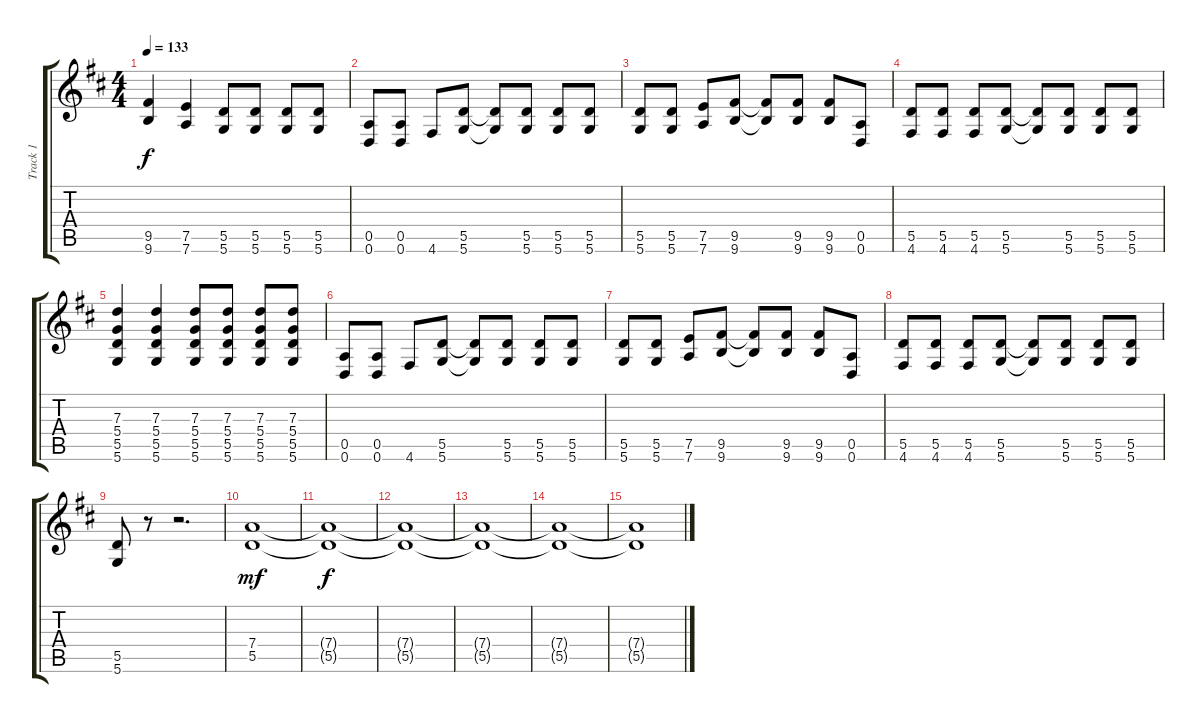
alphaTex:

\track ("Track 1" "Track 1") {instrument distortionguitar}
\staff {score tabs}
\tuning (E4 B3 G3 D3 A2 D2) {hide}
\ts (4 4)
\tempo 133
\clef g2
\ks d
(9.5 9.6).4{dy f} (7.5 7.6).4 (5.5 5.6).8 (5.5 5.6).8 (5.5 5.6).8 (5.5 5.6).8 |
(0.5 0.6).8 (0.5 0.6).8 4.6.8 (5.5 5.6).8 (5.5{t} 5.6{t}).8 (5.5 5.6).8 (5.5 5.6).8 (5.5 5.6).8 |
(5.5 5.6).8 (5.5 5.6).8 (7.5 7.6).8 (9.5 9.6).8 (9.5{t} 9.6{t}).8 (9.5 9.6).8 (9.5 9.6).8 (0.5 0.6).8 |
(5.5 4.6).8 (5.5 4.6).8 (5.5 4.6).8 (5.5 5.6).8 (5.5{t} 5.6{t}).8 (5.5 5.6).8 (5.5 5.6).8 (5.5 5.6).8 |
(7.3 5.4 5.5 5.6).4 (7.3 5.4 5.5 5.6).4 (7.3 5.4 5.5 5.6).8 (7.3 5.4 5.5 5.6).8 (7.3 5.4 5.5 5.6).8 (7.3 5.4 5.5 5.6).8 |
(0.5 0.6).8 (0.5 0.6).8 4.6.8 (5.5 5.6).8 (5.5{t} 5.6{t}).8 (5.5 5.6).8 (5.5 5.6).8 (5.5 5.6).8 |
(5.5 5.6).8 (5.5 5.6).8 (7.5 7.6).8 (9.5 9.6).8 (9.5{t} 9.6{t}).8 (9.5 9.6).8 (9.5 9.6).8 (0.5 0.6).8 |
(5.5 4.6).8 (5.5 4.6).8 (5.5 4.6).8 (5.5 5.6).8 (5.5{t} 5.6{t}).8 (5.5 5.6).8 (5.5 5.6).8 (5.5 5.6).8 |
(5.5 5.6).8 r.8 r.2{d} |
(7.4 5.5).1{dy mf} |
(7.4{t} 5.5{t}).1{dy f} |
(7.4{t} 5.5{t}).1 |
(7.4{t} 5.5{t}).1 |
(7.4{t} 5.5{t}).1 |
(7.4{t} 5.5{t}).1
